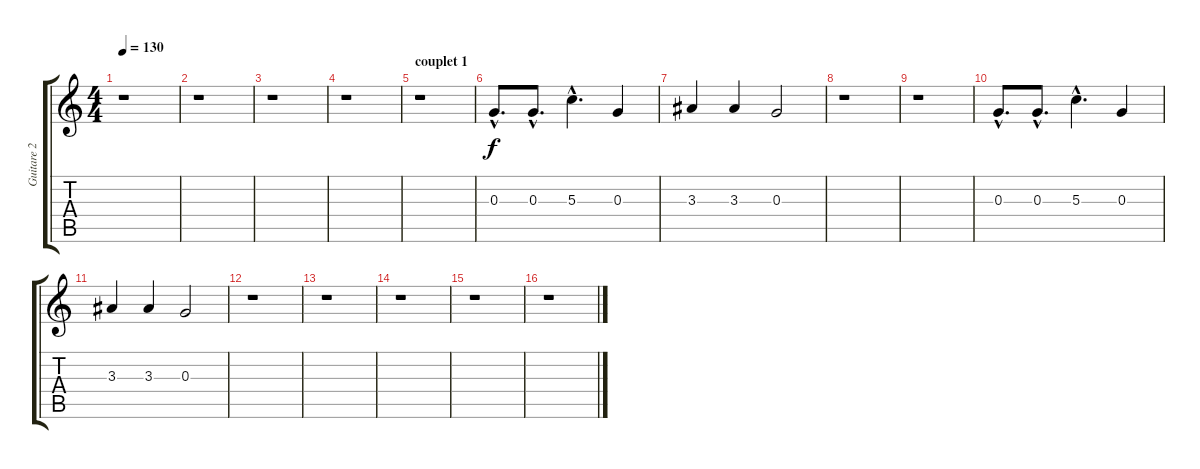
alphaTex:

\track ("Guitare 2" "Guitare 2") {instrument electricguitarclean}
\staff {score tabs}
\tuning (E4 B3 G3 D3 A2 E2) {hide}
\ts (4 4)
\tempo 130
\clef g2
\ks c
r.1{dy f instrument electricguitarclean} |
r.1 |
r.1 |
r.1 |
\section ("" "couplet 1")
r.1 |
0.3{hac}.8{d} 0.3{hac}.8{d} 5.3{hac}.4{d} 0.3.4 |
3.3.4 3.3.4 0.3.2 |
r.1 |
r.1 |
0.3{hac}.8{d} 0.3{hac}.8{d} 5.3{hac}.4{d} 0.3.4 |
3.3.4 3.3.4 0.3.2 |
r.1 |
r.1 |
r.1 |
r.1 |
r.1
